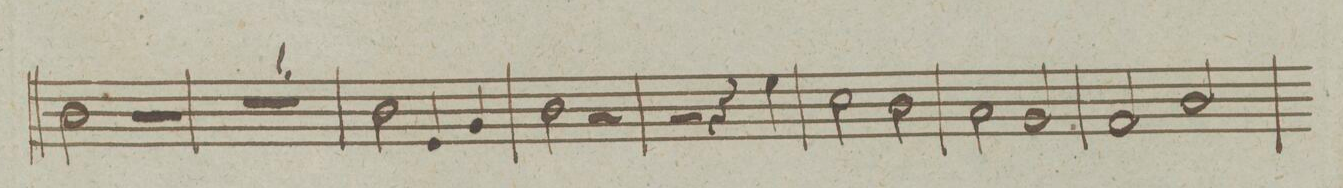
**kern	**dynam
*I"Fagotto Primo	*
*clefF4	*
*k[]	*
*met(c|)	*
*M2/2	*
2D\	.
2r	.
=33	=33
1r	.
=34	=34
2D\	.
4GG/	.
4BB/	.
=35	=35
2D\	.
2r	.
=36	=36
2r	.
4r	.
4G\	.
=37	=37
2E\	.
2D\	.
=38	=38
2C\	.
2BB/	.
=39	=39
2AA/	.
2D/	.
=40	=40
*-	*-
